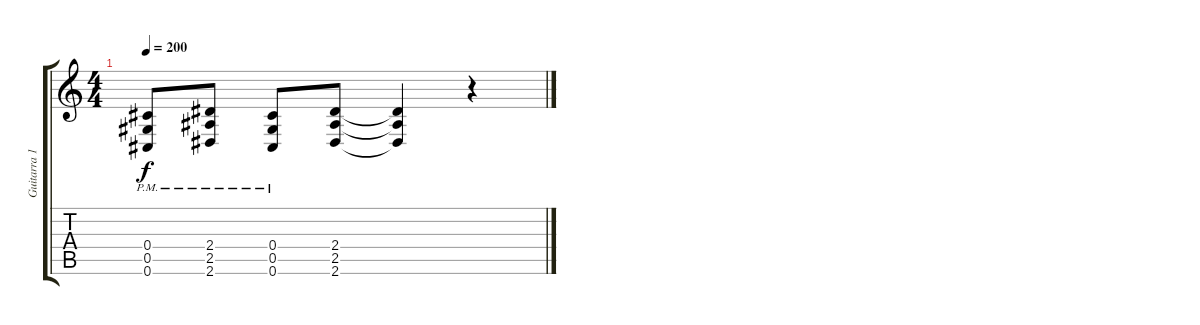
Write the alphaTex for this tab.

\track ("Guitarra 1" "Guitarra 1") {instrument distortionguitar}
\staff {score tabs}
\tuning (Eb4 Bb3 Gb3 Db3 Ab2 Db2) {hide}
\ts (4 4)
\tempo 200
\clef g2
\ks c
(0.4{pm} 0.5{pm} 0.6{pm}).8{dy f} (2.4{pm} 2.5{pm} 2.6{pm}).8 (0.4{pm} 0.5{pm} 0.6{pm}).8 (2.4 2.5 2.6).8 (2.4{t} 2.5{t} 2.6{t}).4 r.4
